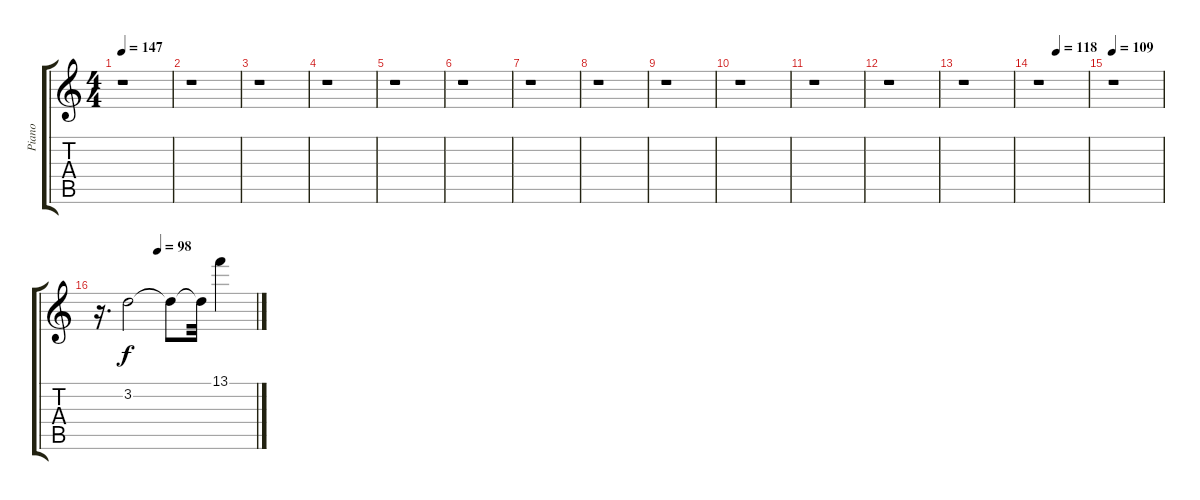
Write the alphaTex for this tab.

\track ("Piano" "Piano") {instrument acousticguitarsteel}
\staff {score tabs}
\tuning (E4 B3 G3 D3 A2 E2) {hide}
\ts (4 4)
\tempo 147
\clef g2
\ks c
r.1{dy f} |
r.1 |
r.1 |
r.1 |
r.1 |
r.1 |
r.1 |
r.1 |
r.1 |
r.1 |
r.1 |
r.1 |
r.1 |
\tempo (118 0.375)
r.1 |
\tempo 109
r.1 |
\tempo (98 0.375)
r.16{d} 3.2.2 3.2{t}.8 3.2{t}.32 13.1.4
